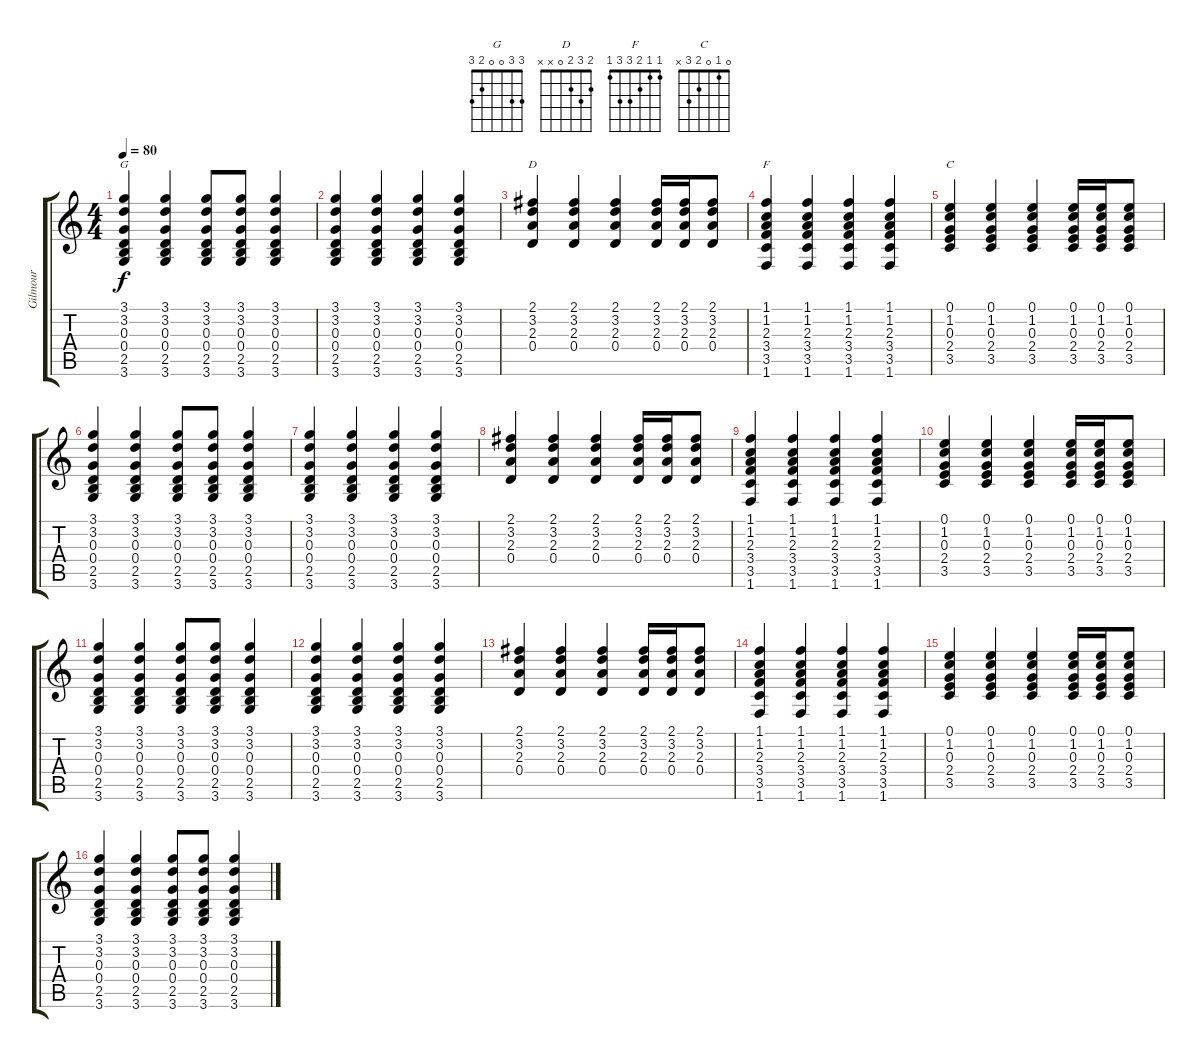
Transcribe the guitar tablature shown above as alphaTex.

\track ("Gilmour" "Gilmour") {instrument acousticguitarsteel}
\staff {score tabs}
\tuning (E4 B3 G3 D3 A2 E2) {hide}
\chord ("G" 3 3 0 0 2 3)
\chord ("D" 2 3 2 0 x x)
\chord ("F" 1 1 2 3 3 1)
\chord ("C" 0 1 0 2 3 x)
\ts (4 4)
\tempo 80
\clef g2
\ks c
(3.1 3.2 0.3 0.4 2.5 3.6).4{ch "G" dy f} (3.1 3.2 0.3 0.4 2.5 3.6).4 (3.1 3.2 0.3 0.4 2.5 3.6).8 (3.1 3.2 0.3 0.4 2.5 3.6).8 (3.1 3.2 0.3 0.4 2.5 3.6).4 |
(3.1 3.2 0.3 0.4 2.5 3.6).4 (3.1 3.2 0.3 0.4 2.5 3.6).4 (3.1 3.2 0.3 0.4 2.5 3.6).4 (3.1 3.2 0.3 0.4 2.5 3.6).4 |
(2.1 3.2 2.3 0.4).4{ch "D"} (2.1 3.2 2.3 0.4).4 (2.1 3.2 2.3 0.4).4 (2.1 3.2 2.3 0.4).16 (2.1 3.2 2.3 0.4).16 (2.1 3.2 2.3 0.4).8 |
(1.1 1.2 2.3 3.4 3.5 1.6).4{ch "F"} (1.1 1.2 2.3 3.4 3.5 1.6).4 (1.1 1.2 2.3 3.4 3.5 1.6).4 (1.1 1.2 2.3 3.4 3.5 1.6).4 |
(0.1 1.2 0.3 2.4 3.5).4{ch "C"} (0.1 1.2 0.3 2.4 3.5).4 (0.1 1.2 0.3 2.4 3.5).4 (0.1 1.2 0.3 2.4 3.5).16 (0.1 1.2 0.3 2.4 3.5).16 (0.1 1.2 0.3 2.4 3.5).8 |
(3.1 3.2 0.3 0.4 2.5 3.6).4 (3.1 3.2 0.3 0.4 2.5 3.6).4 (3.1 3.2 0.3 0.4 2.5 3.6).8 (3.1 3.2 0.3 0.4 2.5 3.6).8 (3.1 3.2 0.3 0.4 2.5 3.6).4 |
(3.1 3.2 0.3 0.4 2.5 3.6).4 (3.1 3.2 0.3 0.4 2.5 3.6).4 (3.1 3.2 0.3 0.4 2.5 3.6).4 (3.1 3.2 0.3 0.4 2.5 3.6).4 |
(2.1 3.2 2.3 0.4).4 (2.1 3.2 2.3 0.4).4 (2.1 3.2 2.3 0.4).4 (2.1 3.2 2.3 0.4).16 (2.1 3.2 2.3 0.4).16 (2.1 3.2 2.3 0.4).8 |
(1.1 1.2 2.3 3.4 3.5 1.6).4 (1.1 1.2 2.3 3.4 3.5 1.6).4 (1.1 1.2 2.3 3.4 3.5 1.6).4 (1.1 1.2 2.3 3.4 3.5 1.6).4 |
(0.1 1.2 0.3 2.4 3.5).4 (0.1 1.2 0.3 2.4 3.5).4 (0.1 1.2 0.3 2.4 3.5).4 (0.1 1.2 0.3 2.4 3.5).16 (0.1 1.2 0.3 2.4 3.5).16 (0.1 1.2 0.3 2.4 3.5).8 |
(3.1 3.2 0.3 0.4 2.5 3.6).4 (3.1 3.2 0.3 0.4 2.5 3.6).4 (3.1 3.2 0.3 0.4 2.5 3.6).8 (3.1 3.2 0.3 0.4 2.5 3.6).8 (3.1 3.2 0.3 0.4 2.5 3.6).4 |
(3.1 3.2 0.3 0.4 2.5 3.6).4 (3.1 3.2 0.3 0.4 2.5 3.6).4 (3.1 3.2 0.3 0.4 2.5 3.6).4 (3.1 3.2 0.3 0.4 2.5 3.6).4 |
(2.1 3.2 2.3 0.4).4 (2.1 3.2 2.3 0.4).4 (2.1 3.2 2.3 0.4).4 (2.1 3.2 2.3 0.4).16 (2.1 3.2 2.3 0.4).16 (2.1 3.2 2.3 0.4).8 |
(1.1 1.2 2.3 3.4 3.5 1.6).4 (1.1 1.2 2.3 3.4 3.5 1.6).4 (1.1 1.2 2.3 3.4 3.5 1.6).4 (1.1 1.2 2.3 3.4 3.5 1.6).4 |
(0.1 1.2 0.3 2.4 3.5).4 (0.1 1.2 0.3 2.4 3.5).4 (0.1 1.2 0.3 2.4 3.5).4 (0.1 1.2 0.3 2.4 3.5).16 (0.1 1.2 0.3 2.4 3.5).16 (0.1 1.2 0.3 2.4 3.5).8 |
(3.1 3.2 0.3 0.4 2.5 3.6).4 (3.1 3.2 0.3 0.4 2.5 3.6).4 (3.1 3.2 0.3 0.4 2.5 3.6).8 (3.1 3.2 0.3 0.4 2.5 3.6).8 (3.1 3.2 0.3 0.4 2.5 3.6).4
